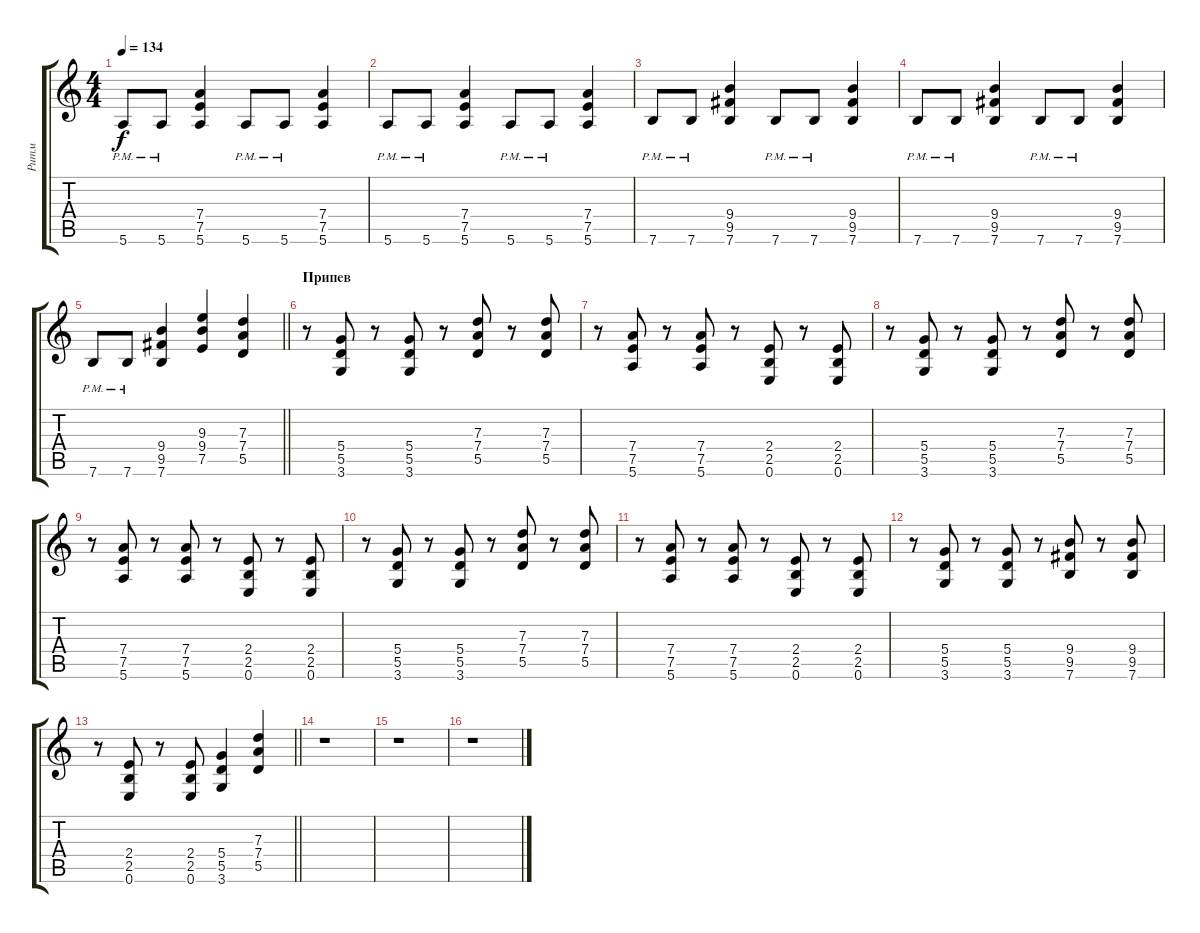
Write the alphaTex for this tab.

\track ("Ритм" "Ритм") {instrument distortionguitar}
\staff {score tabs}
\tuning (E4 B3 G3 D3 A2 E2) {hide}
\ts (4 4)
\tempo 134
\clef g2
\ks c
5.6{pm}.8{dy f} 5.6{pm}.8 (7.4 7.5 5.6).4 5.6{pm}.8 5.6{pm}.8 (7.4 7.5 5.6).4 |
5.6{pm}.8 5.6{pm}.8 (7.4 7.5 5.6).4 5.6{pm}.8 5.6{pm}.8 (7.4 7.5 5.6).4 |
7.6{pm}.8 7.6{pm}.8 (9.4 9.5 7.6).4 7.6{pm}.8 7.6{pm}.8 (9.4 9.5 7.6).4 |
7.6{pm}.8 7.6{pm}.8 (9.4 9.5 7.6).4 7.6{pm}.8 7.6{pm}.8 (9.4 9.5 7.6).4 |
\barLineRight lightlight
7.6{pm}.8 7.6{pm}.8 (9.4 9.5 7.6).4 (9.3 9.4 7.5).4 (7.3 7.4 5.5).4 |
\section ("" "Припев")
r.8 (5.4 5.5 3.6).8 r.8 (5.4 5.5 3.6).8 r.8 (7.3 7.4 5.5).8 r.8 (7.3 7.4 5.5).8 |
r.8 (7.4 7.5 5.6).8 r.8 (7.4 7.5 5.6).8 r.8 (2.4 2.5 0.6).8 r.8 (2.4 2.5 0.6).8 |
r.8 (5.4 5.5 3.6).8 r.8 (5.4 5.5 3.6).8 r.8 (7.3 7.4 5.5).8 r.8 (7.3 7.4 5.5).8 |
r.8 (7.4 7.5 5.6).8 r.8 (7.4 7.5 5.6).8 r.8 (2.4 2.5 0.6).8 r.8 (2.4 2.5 0.6).8 |
r.8 (5.4 5.5 3.6).8 r.8 (5.4 5.5 3.6).8 r.8 (7.3 7.4 5.5).8 r.8 (7.3 7.4 5.5).8 |
r.8 (7.4 7.5 5.6).8 r.8 (7.4 7.5 5.6).8 r.8 (2.4 2.5 0.6).8 r.8 (2.4 2.5 0.6).8 |
r.8 (5.4 5.5 3.6).8 r.8 (5.4 5.5 3.6).8 r.8 (9.4 9.5 7.6).8 r.8 (9.4 9.5 7.6).8 |
\barLineRight lightlight
r.8 (2.4 2.5 0.6).8 r.8 (2.4 2.5 0.6).8 (5.4 5.5 3.6).4 (7.3 7.4 5.5).4 |
r.1 |
r.1 |
r.1
